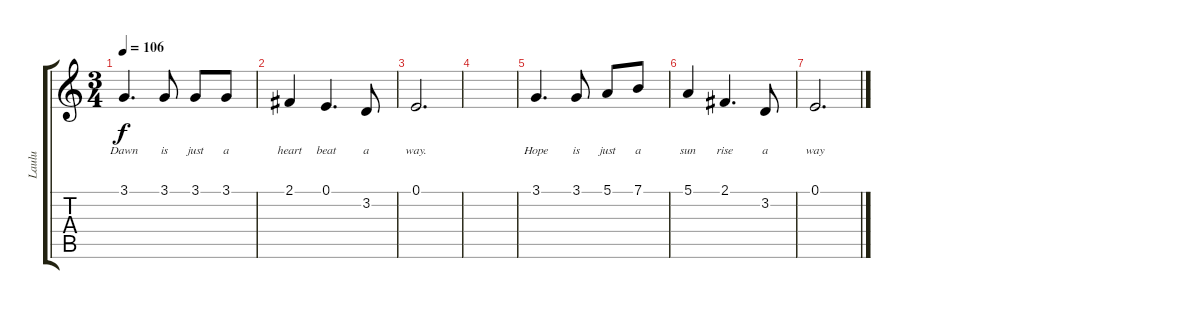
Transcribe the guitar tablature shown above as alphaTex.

\track ("Laulu" "Laulu") {instrument acousticgrandpiano}
\staff {score tabs}
\tuning (E4 B3 G3 D3 A2 E2) {hide}
\ts (3 4)
\tempo 106
\clef g2
\ks c
3.1.4{d lyrics (0 "Dawn") lyrics (1 "") lyrics (2 "") lyrics (3 "") lyrics (4 "") dy f} 3.1.8{lyrics (0 "is") lyrics (1 "") lyrics (2 "") lyrics (3 "") lyrics (4 "")} 3.1.8{lyrics (0 "just") lyrics (1 "") lyrics (2 "") lyrics (3 "") lyrics (4 "")} 3.1.8{lyrics (0 "a") lyrics (1 "") lyrics (2 "") lyrics (3 "") lyrics (4 "")} |
2.1.4{lyrics (0 "heart") lyrics (1 "") lyrics (2 "") lyrics (3 "") lyrics (4 "")} 0.1.4{d lyrics (0 "beat") lyrics (1 "") lyrics (2 "") lyrics (3 "") lyrics (4 "")} 3.2.8{lyrics (0 "a") lyrics (1 "") lyrics (2 "") lyrics (3 "") lyrics (4 "")} |
0.1.2{d lyrics (0 "way.") lyrics (1 "") lyrics (2 "") lyrics (3 "") lyrics (4 "")} |
|
3.1.4{d lyrics (0 "Hope") lyrics (1 "") lyrics (2 "") lyrics (3 "") lyrics (4 "")} 3.1.8{lyrics (0 "is") lyrics (1 "") lyrics (2 "") lyrics (3 "") lyrics (4 "")} 5.1.8{lyrics (0 "just") lyrics (1 "") lyrics (2 "") lyrics (3 "") lyrics (4 "")} 7.1.8{lyrics (0 "a") lyrics (1 "") lyrics (2 "") lyrics (3 "") lyrics (4 "")} |
5.1.4{lyrics (0 "sun") lyrics (1 "") lyrics (2 "") lyrics (3 "") lyrics (4 "")} 2.1.4{d lyrics (0 "rise") lyrics (1 "") lyrics (2 "") lyrics (3 "") lyrics (4 "")} 3.2.8{lyrics (0 "a") lyrics (1 "") lyrics (2 "") lyrics (3 "") lyrics (4 "")} |
0.1.2{d lyrics (0 "way") lyrics (1 "") lyrics (2 "") lyrics (3 "") lyrics (4 "")}
